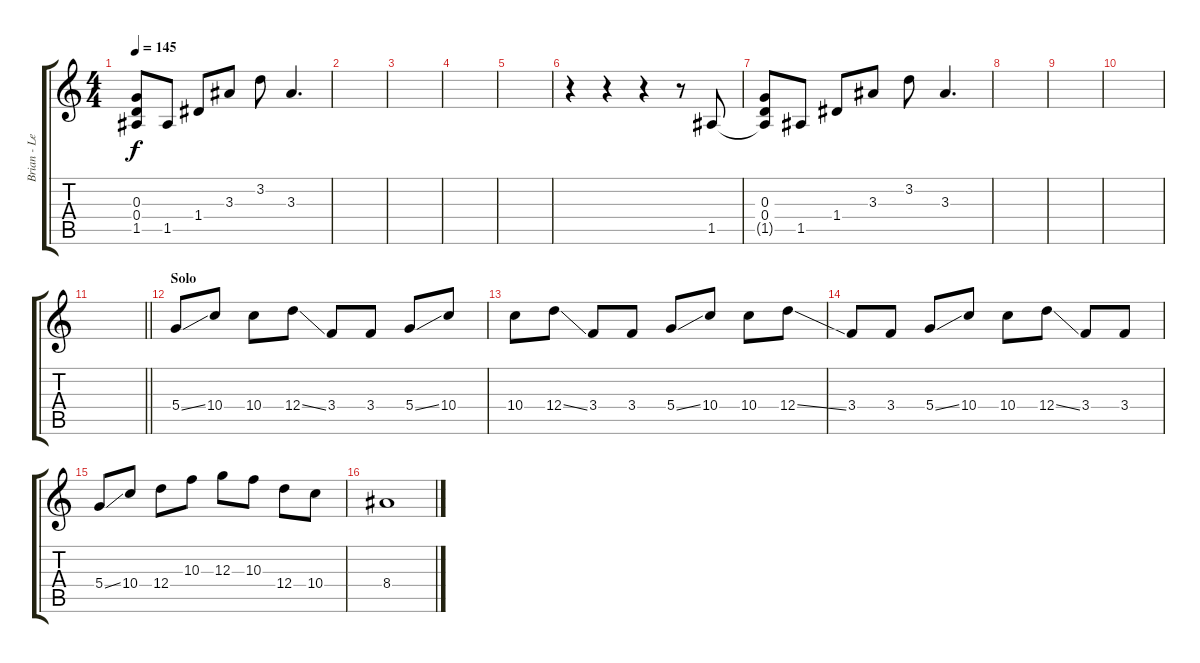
\track ("Brian - Lead Guitar" "Brian - Le") {instrument electricguitarjazz}
\staff {score tabs}
\tuning (E4 B3 G3 D3 A2 E2) {hide}
\ts (4 4)
\tempo 145
\clef g2
\ks c
(0.3 0.4 1.5{t}).8{dy f} 1.5.8 1.4.8 3.3.8 3.2.8 3.3.4{d} |
|
|
|
|
r.4 r.4 r.4 r.8 1.5.8 |
(0.3 0.4 1.5{t}).8 1.5.8 1.4.8 3.3.8 3.2.8 3.3.4{d} |
|
|
|
\barLineRight lightlight
|
\section ("" "Solo")
5.4{ss}.8 10.4.8 10.4.8 12.4{ss}.8 3.4.8 3.4.8 5.4{ss}.8 10.4.8 |
10.4.8 12.4{ss}.8 3.4.8 3.4.8 5.4{ss}.8 10.4.8 10.4.8 12.4{ss}.8 |
3.4.8 3.4.8 5.4{ss}.8 10.4.8 10.4.8 12.4{ss}.8 3.4.8 3.4.8 |
5.4{ss}.8 10.4.8 12.4.8 10.3.8 12.3.8 10.3.8 12.4.8 10.4.8 |
8.4.1
